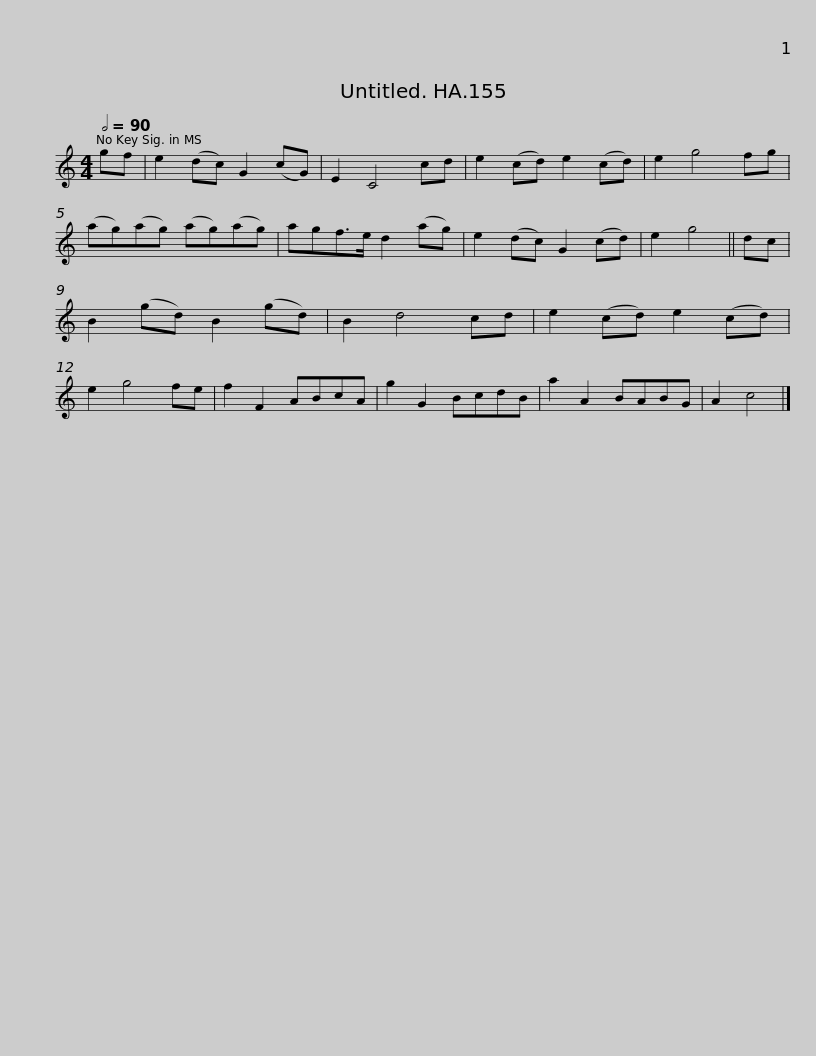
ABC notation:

X:1
L:1/8
Q:1/2=90
M:4/4
I:linebreak $
K:C
V:1 treble
V:1
 gf | e2 (dc) G2 (cG) | E2 C4 cd | e2 (cd) e2 (cd) | e2 g4 fg | %5
 (ag)(ag) (ag)(ag) | agf>e d2 (ag) |$ e2 (dc) G2 (cd) | e2 g4 || dc | %10
 B2 (gd) B2 (gd) | B2 d4 cd | e2 (cd) e2 (cd) | e2 g4 fe | f2 F2 ABcA | %15
 g2 G2 BcdB |$ a2 A2 BABG | A2 c4 |] %18
